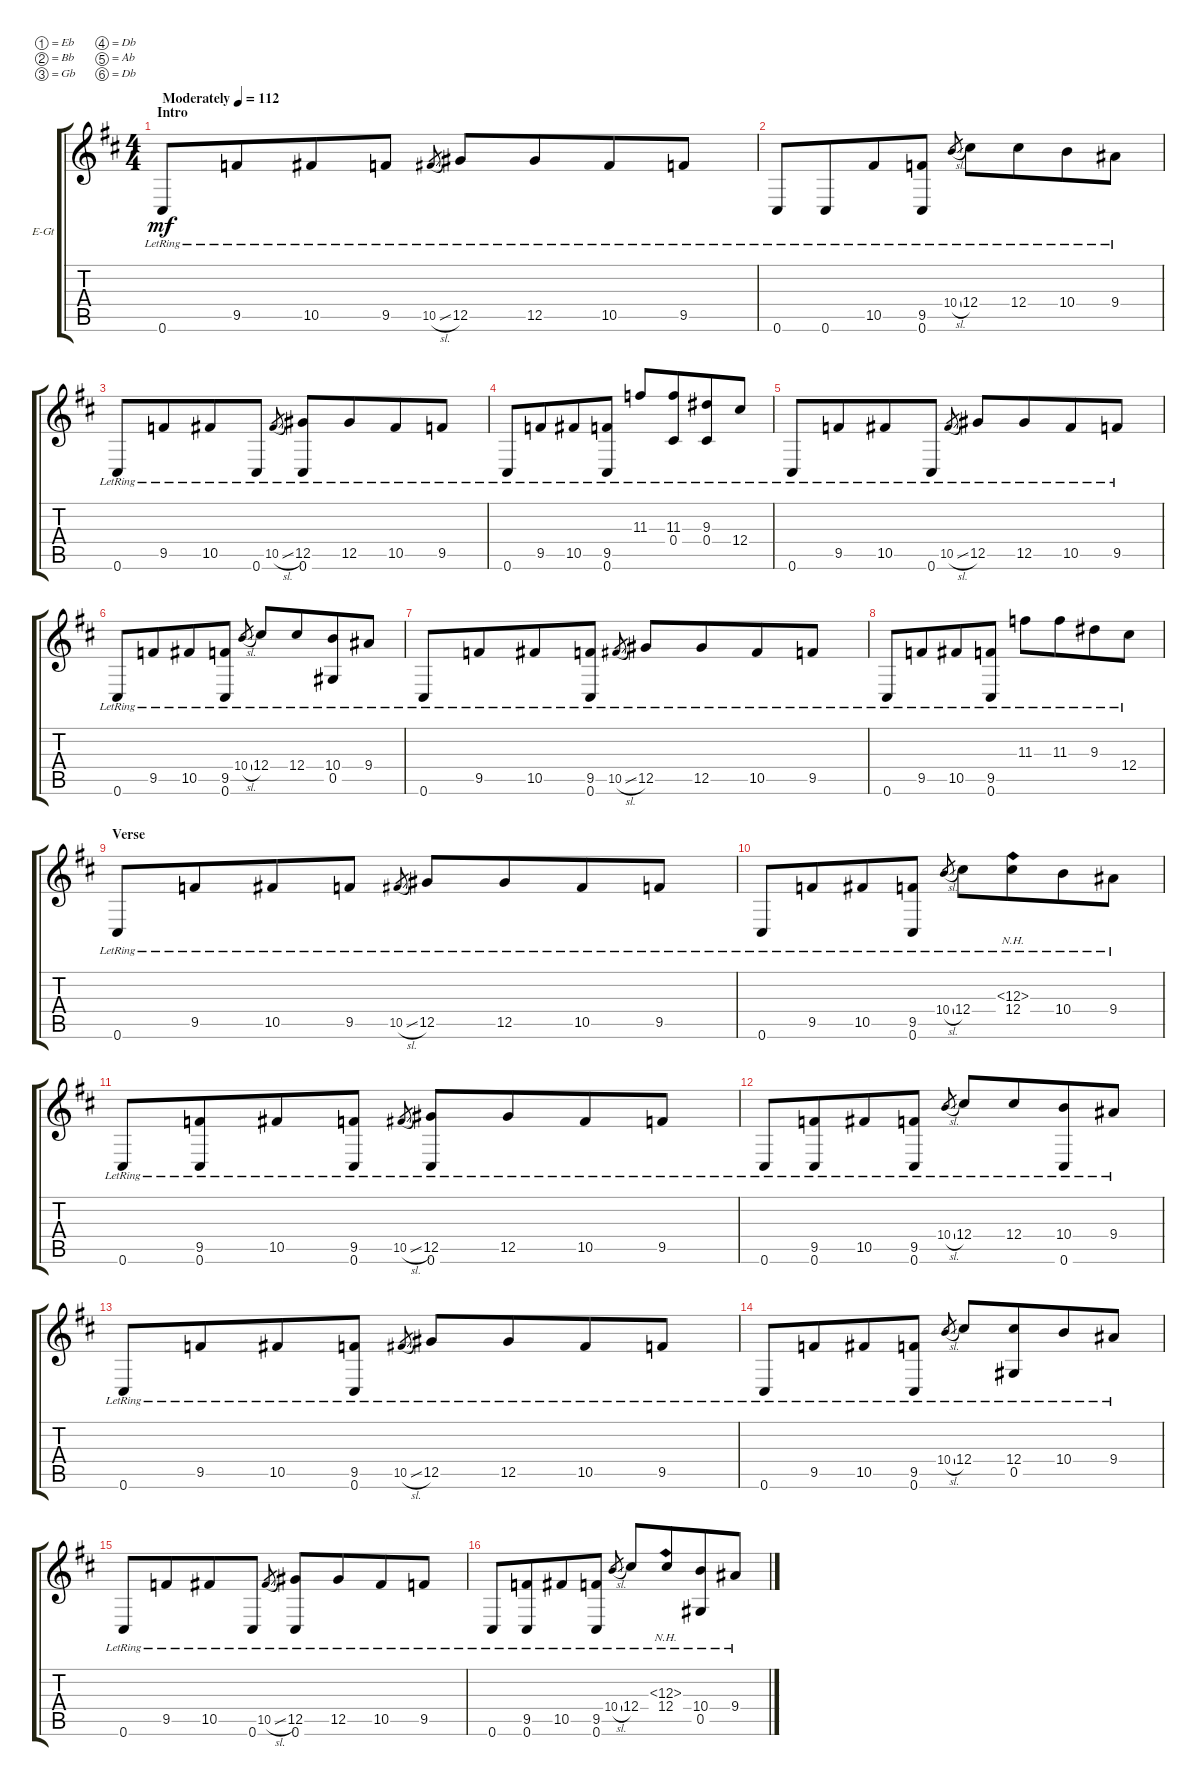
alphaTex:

\defaultSystemsLayout 4
\bracketExtendMode groupsimilarinstruments
\firstSystemTrackNameOrientation horizontal
\otherSystemsTrackNameOrientation horizontal
\track ("Electric Guitar" "E-Gt") {instrument electricguitarclean}
\staff {score tabs}
\tuning (Eb4 Bb3 Gb3 Db3 Ab2 Db2)
\ts (4 4)
\beaming (8 4 4)
\section ("" "Intro")
\tempo (112 "Moderately")
\clef g2
\scale
1.09332
\ks d
0.6{lr}.8{dy mf instrument electricguitarclean} 9.5{lr}.8 10.5{lr}.8 9.5{lr}.8 10.5{sl lr}.8{gr} 12.5{lr}.8 12.5{lr}.8 10.5{lr}.8 9.5{lr}.8 |
\scale
0.906684 0.6{lr}.8 0.6{lr}.8 10.5{lr}.8 (9.5{lr} 0.6{lr}).8 10.4{sl lr}.8{gr} 12.4{lr}.8 12.4{lr}.8 10.4{lr}.8 9.4{lr}.8 |
\scale
1.06305 0.6{lr}.8 9.5{lr}.8 10.5{lr}.8 0.6{lr}.8 10.5{sl lr}.8{gr} (12.5{lr} 0.6{lr}).8 12.5{lr}.8 10.5{lr}.8 9.5{lr}.8 |
\scale
0.936948 0.6{lr}.8 9.5{lr}.8 10.5{lr}.8 (9.5{lr} 0.6{lr}).8 11.3{lr}.8 (11.3{lr} 0.4{lr}).8 (9.3{lr} 0.4{lr}).8 12.4{lr}.8 |
\scale
1.06305 0.6{lr}.8 9.5{lr}.8 10.5{lr}.8 0.6{lr}.8 10.5{sl lr}.8{gr} 12.5{lr}.8 12.5{lr}.8 10.5{lr}.8 9.5{lr}.8 |
\scale
0.936948 0.6{lr}.8 9.5{lr}.8 10.5{lr}.8 (9.5{lr} 0.6{lr}).8 10.4{sl lr}.8{gr} 12.4{lr}.8 12.4{lr}.8 (10.4{lr} 0.5{lr}).8 9.4{lr}.8 |
\scale
1.06305 0.6{lr}.8 9.5{lr}.8 10.5{lr}.8 (9.5{lr} 0.6{lr}).8 10.5{sl lr}.8{gr} 12.5{lr}.8 12.5{lr}.8 10.5{lr}.8 9.5{lr}.8 |
\scale
0.936948 0.6{lr}.8 9.5{lr}.8 10.5{lr}.8 (9.5{lr} 0.6{lr}).8 11.3{lr}.8 11.3{lr}.8 9.3{lr}.8 12.4{lr}.8 |
\section ("" "Verse")
\scale
1.06305 0.6{lr}.8 9.5{lr}.8 10.5{lr}.8 9.5{lr}.8 10.5{sl lr}.8{gr} 12.5{lr}.8 12.5{lr}.8 10.5{lr}.8 9.5{lr}.8 |
\scale
0.936948 0.6{lr}.8 9.5{lr}.8 10.5{lr}.8 (9.5{lr} 0.6{lr}).8 10.4{sl lr}.8{gr} 12.4{lr}.8 (12.4{lr} 12.3{nh lr}).8 10.4{lr}.8 9.4{lr}.8 |
\scale
1.06305 0.6{lr}.8 (9.5{lr} 0.6{lr}).8 10.5{lr}.8 (9.5{lr} 0.6{lr}).8 10.5{sl lr}.8{gr} (12.5{lr} 0.6{lr}).8 12.5{lr}.8 10.5{lr}.8 9.5{lr}.8 |
\scale
0.936948 0.6{lr}.8 (9.5{lr} 0.6{lr}).8 10.5{lr}.8 (9.5{lr} 0.6{lr}).8 10.4{sl lr}.8{gr} 12.4{lr}.8 12.4{lr}.8 (0.6{lr} 10.4{lr}).8 9.4{lr}.8 |
\scale
1.06305 0.6{lr}.8 9.5{lr}.8 10.5{lr}.8 (9.5{lr} 0.6{lr}).8 10.5{sl lr}.8{gr} 12.5{lr}.8 12.5{lr}.8 10.5{lr}.8 9.5{lr}.8 |
\scale
0.936948 0.6{lr}.8 9.5{lr}.8 10.5{lr}.8 (9.5{lr} 0.6{lr}).8 10.4{sl lr}.8{gr} 12.4{lr}.8 (12.4{lr} 0.5).8 10.4{lr}.8 9.4{lr}.8 |
\scale
1.06305 0.6{lr}.8 9.5{lr}.8 10.5{lr}.8 0.6{lr}.8 10.5{sl lr}.8{gr} (12.5{lr} 0.6).8 12.5{lr}.8 10.5{lr}.8 9.5{lr}.8 |
\scale
0.936948 0.6{lr}.8 (9.5{lr} 0.6).8 10.5{lr}.8 (9.5{lr} 0.6{lr}).8 10.4{sl lr}.8{gr} 12.4{lr}.8 (12.4{lr} 12.3{nh}).8 (10.4{lr} 0.5).8 9.4{lr}.8
